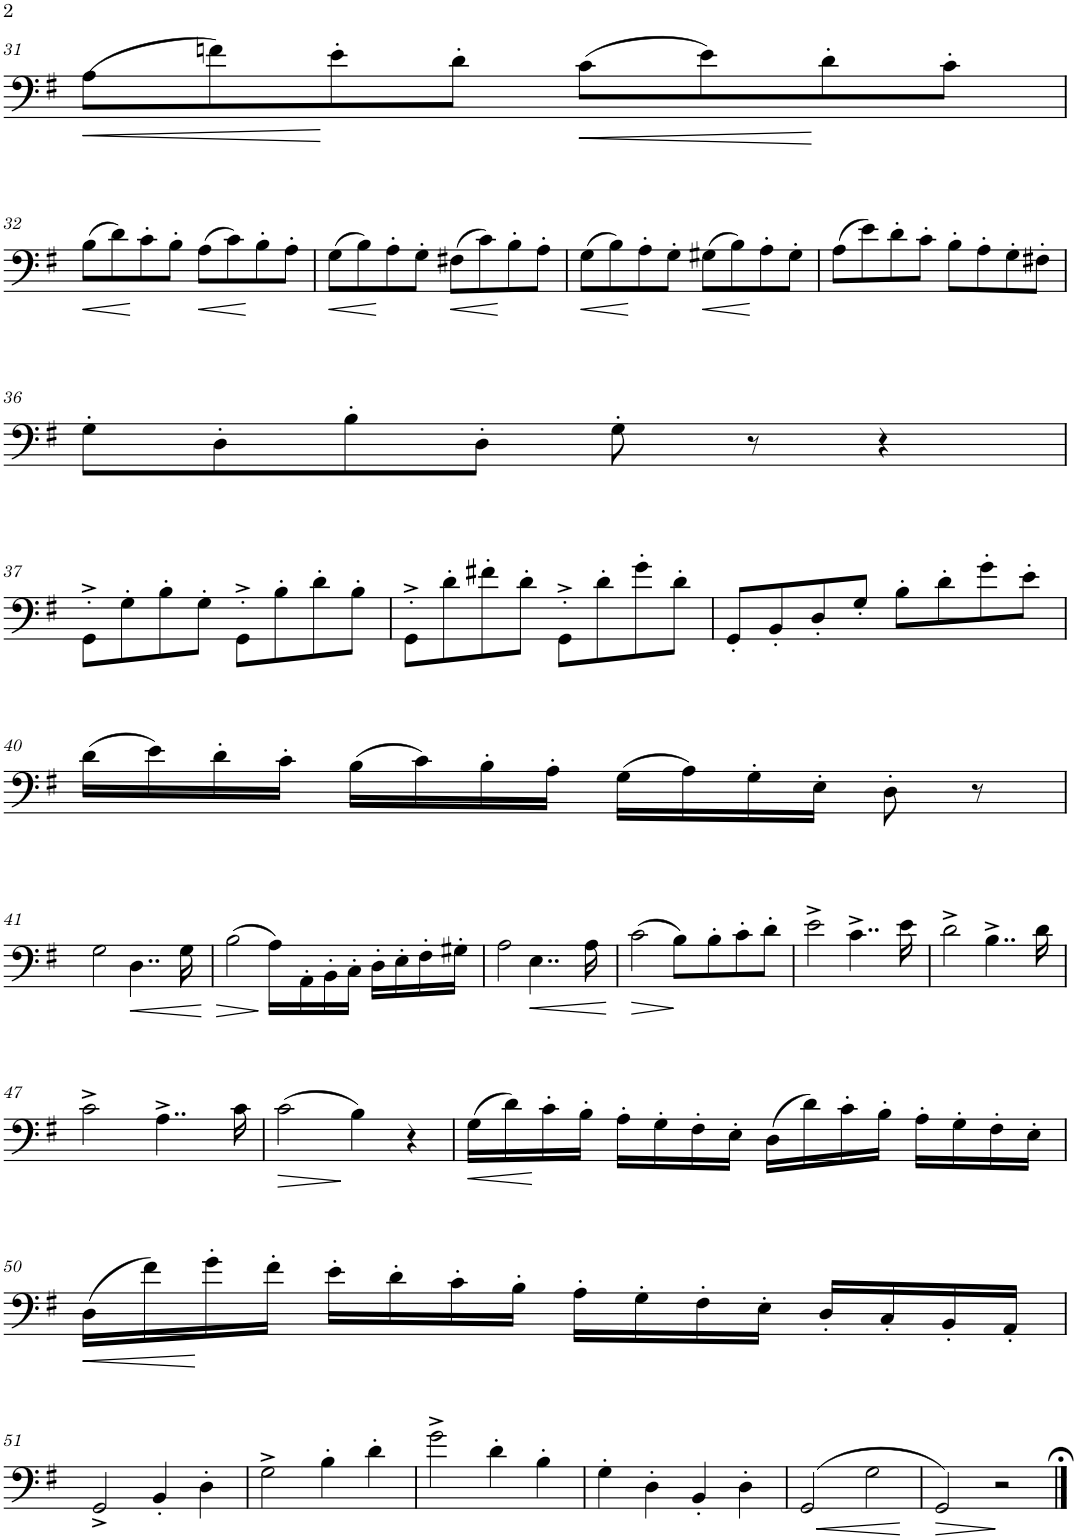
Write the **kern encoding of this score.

**kern	**dynam
*part1	*part1
*staff1	*staff1
*I"Trombone	*
*I'Tbn.	*
!!LO:PB:g=z
*clefF4	*
*k[f#]	*
*M4/4	*
*met(c)	*
=31	=31
!	!LO:HP:b
(8A\L	<
8fn\)	.
8e'\	[
8d'\J	.
!	!LO:HP:b
(8c\L	<
8e\)	.
8d'\	[
8c'\J	.
!!LO:LB:g=z
=32	=32
!	!LO:HP:b
(8B\L	<
8d\)	.
8c'\	[
8B'\J	.
!	!LO:HP:b
(8A\L	<
8c\)	.
8B'\	[
8A'\J	.
=33	=33
!	!LO:HP:b
(8G\L	<
8B\)	.
8A'\	[
8G'\J	.
!	!LO:HP:b
(8F#X\L	<
8c\)	.
8B'\	[
8A'\J	.
=34	=34
!	!LO:HP:b
(8G\L	<
8B\)	.
8A'\	[
8G'\J	.
!	!LO:HP:b
(8G#X\L	<
8B\)	.
8A'\	[
8G#'\J	.
=35	=35
(8A\L	.
8e\)	.
8d'\	.
8c'\J	.
8B'\L	.
8A'\	.
8G'\	.
8F#X'\J	.
!!LO:LB:g=z
=36	=36
8G'\L	.
8D'\	.
8B'\	.
8D'\J	.
8G'\	.
8r	.
4r	.
!!LO:LB:g=z
=37	=37
8GG'^\L	.
8G'\	.
8B'\	.
8G'\J	.
8GG'^\L	.
8B'\	.
8d'\	.
8B'\J	.
=38	=38
8GG'^\L	.
8d'\	.
8f#X'\	.
8d'\J	.
8GG'^\L	.
8d'\	.
8g'\	.
8d'\J	.
=39	=39
8GG'/L	.
8BB'/	.
8D'/	.
8G'/J	.
8B'\L	.
8d'\	.
8g'\	.
8e'\J	.
!!LO:LB:g=z
=40	=40
(16d\LL	.
16e\)	.
16d'\	.
16c'\JJ	.
(16B\LL	.
16c\)	.
16B'\	.
16A'\JJ	.
(16G\LL	.
16A\)	.
16G'\	.
16E'\JJ	.
8D'\	.
8r	.
!!LO:LB:g=z
=41	=41
2G\	.
!	!LO:HP:b
4..D\	<
16G\	.
.	[
=42	=42
!	!LO:HP:b
(2B\	>
16A\LL)	]
16AA'\	.
16BB'\	.
16C'\JJ	.
16D'\LL	.
16E'\	.
16F#'\	.
16G#X'\JJ	.
=43	=43
2A\	.
!	!LO:HP:b
4..E\	<
16A\	.
.	[
=44	=44
!	!LO:HP:b
(2c\	>
8B\L)	]
8B'\	.
8c'\	.
8d'\J	.
=45	=45
2e^\	.
4..c^\	.
16e\	.
=46	=46
2d^\	.
4..B^\	.
16d\	.
!!LO:LB:g=z
=47	=47
2c^\	.
4..A^\	.
16c\	.
=48	=48
!	!LO:HP:b
(2c\	>
4B\)	]
4r	.
=49	=49
!	!LO:HP:b
(16G\LL	<
16d\)	.
16c'\	[
16B'\JJ	.
16A'\LL	.
16G'\	.
16F#'\	.
16E'\JJ	.
(16D\LL	.
16d\)	.
16c'\	.
16B'\JJ	.
16A'\LL	.
16G'\	.
16F#'\	.
16E'\JJ	.
!!LO:LB:g=z
=50	=50
!	!LO:HP:b
(16D\LL	<
16f#\)	.
16g'\	[
16f#'\JJ	.
16e'\LL	.
16d'\	.
16c'\	.
16B'\JJ	.
16A'\LL	.
16G'\	.
16F#'\	.
16E'\JJ	.
16D'/LL	.
16C'/	.
16BB'/	.
16AA'/JJ	.
!!LO:LB:g=z
=51	=51
2GG^/	.
4BB'/	.
4D'\	.
=52	=52
2G^\	.
4B'\	.
4d'\	.
=53	=53
2g^\	.
4d'\	.
4B'\	.
=54	=54
4G'\	.
4D'\	.
4BB'/	.
4D'\	.
=55	=55
!	!LO:HP:b
(2GG/	<
2G\	.
.	[
=56	=56
!	!LO:HP:b
2GG/)	>
2r	]
==	==
*-	*-
